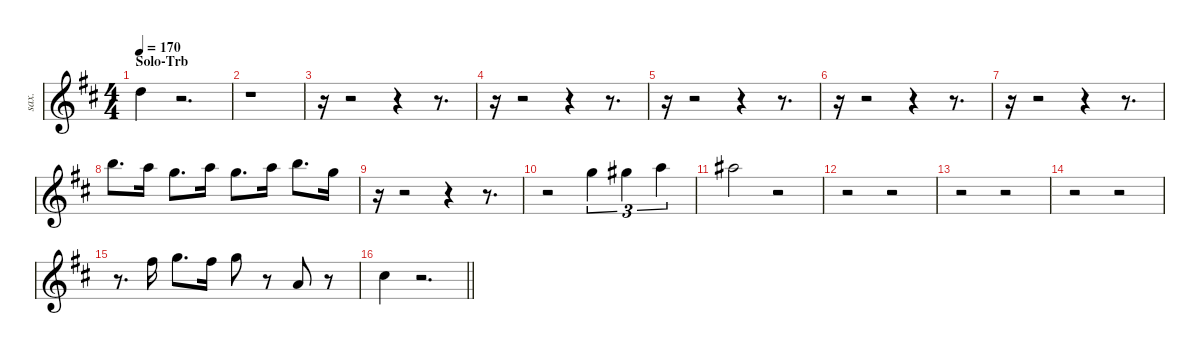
\defaultSystemsLayout 4
\hideDynamics
\bracketExtendMode nobrackets
\otherSystemsTrackNameOrientation horizontal
\track ("Sax. T" "sax.") {instrument tenorsax}
\staff {score}
\tuning (E4 B3 G3 D3 A2 E2)
\displaytranspose 14
\ts (4 4)
\section ("" "Solo-Trb")
\tempo 170
\clef g2
\ks d
1.2{acc forcenatural}.4{dy mf beam Down} r.2{d beam Down} |
r.1{beam Down} |
r.16{beam Down} r.2{beam Down} r.4{beam Down} r.8{d beam Down} |
r.16{beam Down} r.2{beam Down} r.4{beam Down} r.8{d beam Down} |
r.16{beam Down} r.2{beam Down} r.4{beam Down} r.8{d beam Down} |
r.16{beam Down} r.2{beam Down} r.4{beam Down} r.8{d beam Down} |
r.16{beam Down} r.2{beam Down} r.4{beam Down} r.8{d beam Down} |
5.1{acc forcenatural}.8{d dy f beam Down} 3.1{acc forcenatural}.16{beam Down} 1.1{acc forcenatural}.8{d beam Down} 3.1{acc forcenatural}.16{beam Down} 1.1{acc forcenatural}.8{d beam Down} 3.1{acc forcenatural}.16{beam Down} 5.1{acc forcenatural}.8{d beam Down} 1.1{acc forcenatural}.16{beam Down} |
r.16{beam Down} r.2{beam Down} r.4{beam Down} r.8{d beam Down} |
r.2{beam Down} 1.1{acc forcenatural}.4{tu (3 2) beam Down} 2.1{acc #}.4{tu (3 2) beam Down} 3.1{acc forcenatural}.4{tu (3 2) beam Down} |
4.1{acc #}.2{beam Down} r.2{beam Down} |
r.2{beam Down} r.2{beam Down} |
r.2{beam Down} r.2{beam Down} |
r.2{beam Down} r.2{beam Down} |
r.8{d beam Down} 0.1{acc #}.16{dy mf beam Down} 1.1{acc forcenatural}.8{d beam Down} 0.1{acc #}.16{beam Down} 1.1{acc forcenatural}.8{beam Down} r.8{beam Down} 0.3{acc forcenatural}.8{beam Up} r.8{beam Up} |
\barLineRight lightlight
0.2{acc #}.4{beam Down} r.2{d beam Down}
